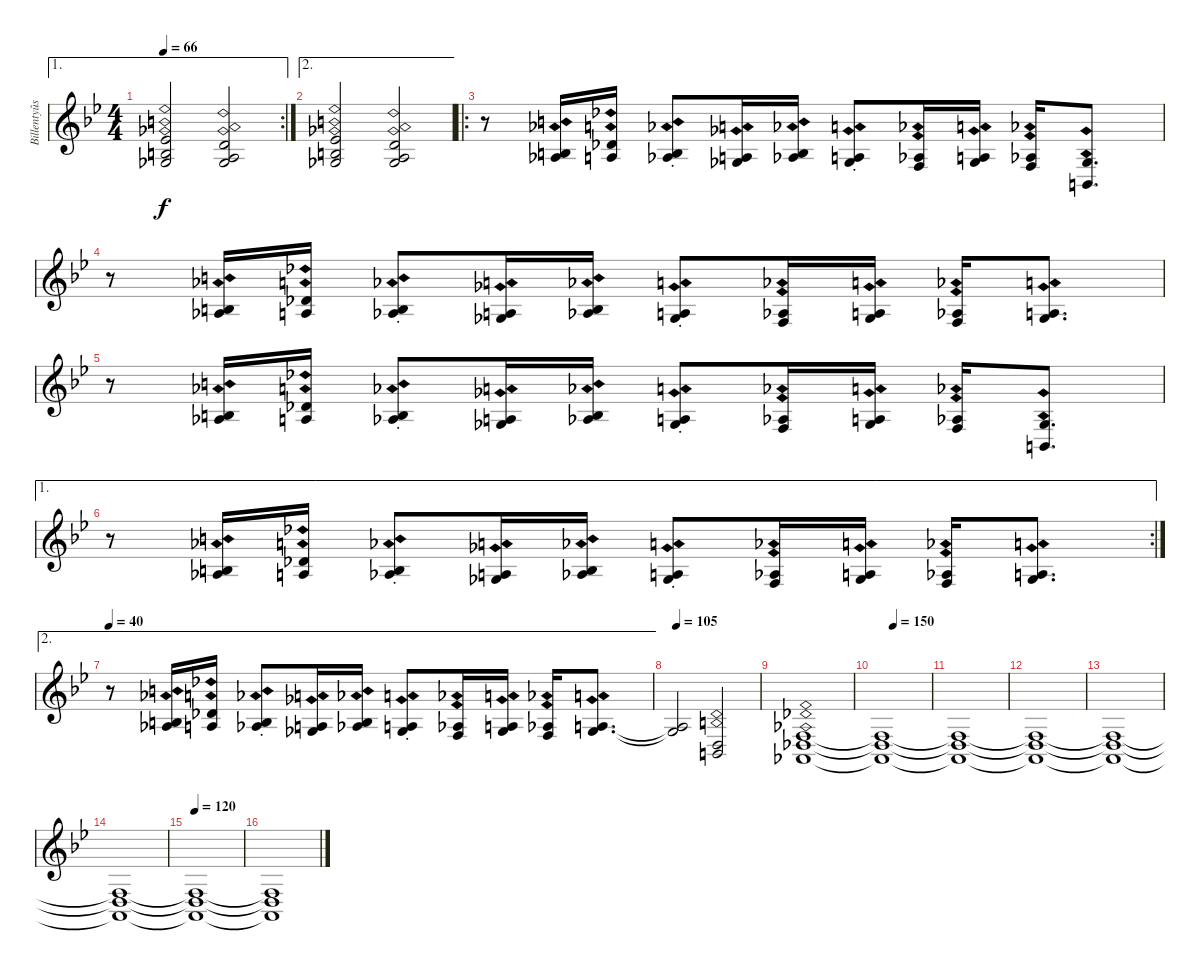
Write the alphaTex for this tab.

\track ("Billentyûs (Mats Olausson)" "Billentyûs") {instrument electricgrandpiano}
\staff {score}
\tuning (E4 B3 G3 D3 A2 E2 B1) {hide}
\ae 1
\rc 2
\ts (4 4)
\tempo 66
\clef g2
\ks bb
(4.2{ph 12} 4.3{ph 12} 4.4{ph 12}).2{dy f} (3.2{ph 12} 2.3{ph 12} 4.4{ph 12}).2 |
\ae 2
(4.2{ph 12} 4.3{ph 12} 4.4{ph 12}).2 (3.2{ph 12} 2.3{ph 12} 4.4{ph 12}).2 |
\ro
r.8 (0.2{ph 12} 1.3{ph 12}).16 (2.2{ph 12} 2.3{ph 12}).16 (0.2{ph 12 st} 1.3{ph 12 st}).8 (2.3{ph 12} 4.4{ph 12}).16 (0.2{ph 12} 1.3{ph 12}).16 (2.3{ph 12 st} 4.4{ph 12 st}).8 (1.3{ph 12} 3.4{ph 12}).16 (2.3{ph 12} 4.4{ph 12}).16 (1.3{ph 12} 3.4{ph 12}).16 (4.4{ph 12} 2.5{ph 12}).8{d} |
r.8 (0.2{ph 12} 1.3{ph 12}).16 (2.2{ph 12} 2.3{ph 12}).16 (0.2{ph 12 st} 1.3{ph 12 st}).8 (2.3{ph 12} 4.4{ph 12}).16 (0.2{ph 12} 1.3{ph 12}).16 (2.3{ph 12 st} 4.4{ph 12 st}).8 (1.3{ph 12} 3.4{ph 12}).16 (2.3{ph 12} 4.4{ph 12}).16 (1.3{ph 12} 3.4{ph 12}).16 (2.3{ph 12} 4.4{ph 12}).8{d} |
r.8 (0.2{ph 12} 1.3{ph 12}).16 (2.2{ph 12} 2.3{ph 12}).16 (0.2{ph 12 st} 1.3{ph 12 st}).8 (2.3{ph 12} 4.4{ph 12}).16 (0.2{ph 12} 1.3{ph 12}).16 (2.3{ph 12 st} 4.4{ph 12 st}).8 (1.3{ph 12} 3.4{ph 12}).16 (2.3{ph 12} 4.4{ph 12}).16 (1.3{ph 12} 3.4{ph 12}).16 (4.4{ph 12} 2.5{ph 12}).8{d} |
\ae 1
\rc 2
r.8 (0.2{ph 12} 1.3{ph 12}).16 (2.2{ph 12} 2.3{ph 12}).16 (0.2{ph 12 st} 1.3{ph 12 st}).8 (2.3{ph 12} 4.4{ph 12}).16 (0.2{ph 12} 1.3{ph 12}).16 (2.3{ph 12 st} 4.4{ph 12 st}).8 (1.3{ph 12} 3.4{ph 12}).16 (2.3{ph 12} 4.4{ph 12}).16 (1.3{ph 12} 3.4{ph 12}).16 (2.3{ph 12} 4.4{ph 12}).8{d} |
\ae 2
\tempo 40
r.8 (0.2{ph 12} 1.3{ph 12}).16 (2.2{ph 12} 2.3{ph 12}).16 (0.2{ph 12 st} 1.3{ph 12 st}).8 (2.3{ph 12} 4.4{ph 12}).16 (0.2{ph 12} 1.3{ph 12}).16 (2.3{ph 12 st} 4.4{ph 12 st}).8 (1.3{ph 12} 3.4{ph 12}).16 (2.3{ph 12} 4.4{ph 12}).16 (1.3{ph 12} 3.4{ph 12}).16 (2.3{ph 12} 4.4{ph 12}).8{d} |
\tempo 105
(2.3{t} 4.4{t}).2 (0.4{ph 12} 2.5{ph 12}).2 |
(3.4{ph 12} 4.5{ph 12} 4.6{ph 12}).1 |
\tempo (150 0.25)
(3.4{t} 4.5{t} 4.6{t}).1 |
(3.4{t} 4.5{t} 4.6{t}).1 |
(3.4{t} 4.5{t} 4.6{t}).1 |
(3.4{t} 4.5{t} 4.6{t}).1 |
(3.4{t} 4.5{t} 4.6{t}).1 |
\tempo 120
(3.4{t} 4.5{t} 4.6{t}).1 |
(3.4{t} 4.5{t} 4.6{t}).1
